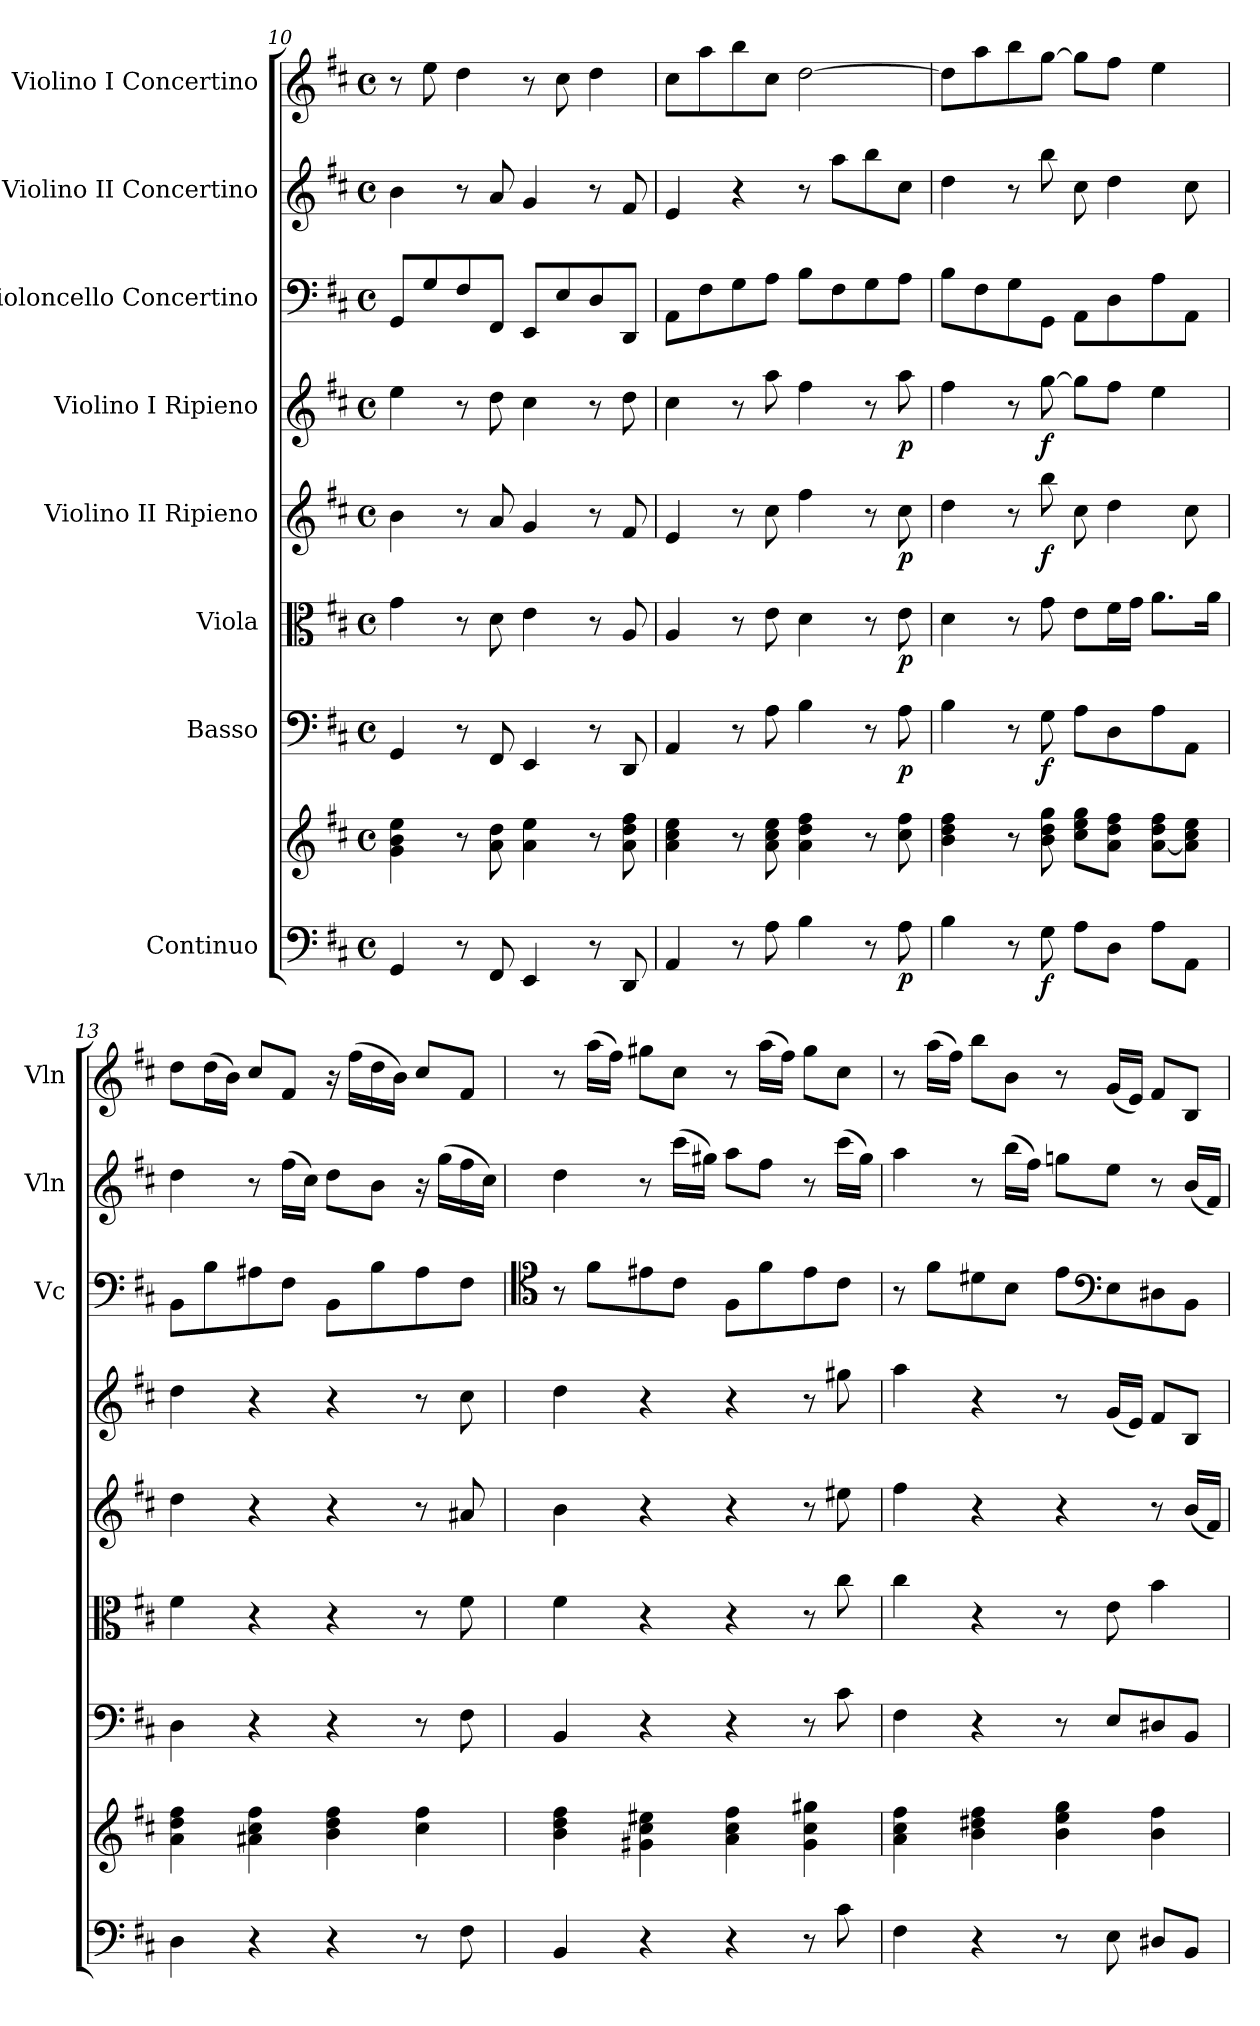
**kern	**kern	**dynam	**kern	**dynam	**kern	**dynam	**kern	**dynam	**kern	**dynam	**kern	**kern	**kern
*part8	*part8	*part8	*part7	*part7	*part6	*part6	*part5	*part5	*part4	*part4	*part3	*part2	*part1
*staff9	*staff8	*staff8/9	*staff7	*staff7	*staff6	*staff6	*staff5	*staff5	*staff4	*staff4	*staff3	*staff2	*staff1
*I"Continuo	*	*	*I"Basso	*	*I"Viola	*	*I"Violino II Ripieno	*	*I"Violino I Ripieno	*	*I"Violoncello Concertino	*I"Violino II Concertino	*I"Violino I Concertino
*	*	*	*	*	*	*	*	*	*	*	*I'Vc	*I'Vln	*I'Vln
*clefF4	*clefG2	*	*clefF4	*	*clefC3	*	*clefG2	*	*clefG2	*	*clefF4	*clefG2	*clefG2
*k[f#c#]	*k[f#c#]	*	*k[f#c#]	*	*k[f#c#]	*	*k[f#c#]	*	*k[f#c#]	*	*k[f#c#]	*k[f#c#]	*k[f#c#]
*M4/4	*M4/4	*	*M4/4	*	*M4/4	*	*M4/4	*	*M4/4	*	*M4/4	*M4/4	*M4/4
*met(c)	*met(c)	*	*met(c)	*	*met(c)	*	*met(c)	*	*met(c)	*	*met(c)	*met(c)	*met(c)
=10	=10	=10	=10	=10	=10	=10	=10	=10	=10	=10	=10	=10	=10
4GG/	4g\ 4b\ 4ee\	.	4GG/	.	4g\	.	4b\	.	4ee\	.	8GG/L	4b\	8r
.	.	.	.	.	.	.	.	.	.	.	8G/	.	8ee\
8r	8r	.	8r	.	8r	.	8r	.	8r	.	8F#/	8r	4dd\
8FF#/	8a\ 8dd\	.	8FF#/	.	8d\	.	8a/	.	8dd\	.	8FF#/J	8a/	.
4EE/	4a\ 4ee\	.	4EE/	.	4e\	.	4g/	.	4cc#\	.	8EE/L	4g/	8r
.	.	.	.	.	.	.	.	.	.	.	8E/	.	8cc#\
8r	8r	.	8r	.	8r	.	8r	.	8r	.	8D/	8r	4dd\
8DD/	8a\ 8dd\ 8ff#\	.	8DD/	.	8A/	.	8f#/	.	8dd\	.	8DD/J	8f#/	.
=11	=11	=11	=11	=11	=11	=11	=11	=11	=11	=11	=11	=11	=11
4AA/	4a\ 4cc#\ 4ee\	.	4AA/	.	4A/	.	4e/	.	4cc#\	.	8AA\L	4e/	8cc#\L
.	.	.	.	.	.	.	.	.	.	.	8F#\	.	8aa\
8r	8r	.	8r	.	8r	.	8r	.	8r	.	8G\	4r	8bb\
8A\	8a\ 8cc#\ 8ee\	.	8A\	.	8e\	.	8cc#\	.	8aa\	.	8A\J	.	8cc#\J
4B\	4a\ 4dd\ 4ff#\	.	4B\	.	4d\	.	4ff#\	.	4ff#\	.	8B\L	8r	[2dd\
.	.	.	.	.	.	.	.	.	.	.	8F#\	8aa\L	.
8r	8r	.	8r	.	8r	.	8r	.	8r	.	8G\	8bb\	.
!	!	!LO:DY:b=2	!	!LO:DY:b	!	!LO:DY:b	!	!LO:DY:b	!	!LO:DY:b	!	!	!
8A\	8cc#\ 8ff#\	p	8A\	p	8e\	p	8cc#\	p	8aa\	p	8A\J	8cc#\J	.
=12	=12	=12	=12	=12	=12	=12	=12	=12	=12	=12	=12	=12	=12
4B\	4b\ 4dd\ 4ff#\	.	4B\	.	4d\	.	4dd\	.	4ff#\	.	8B\L	4dd\	8dd\L]
.	.	.	.	.	.	.	.	.	.	.	8F#\	.	8aa\
8r	8r	.	8r	.	8r	.	8r	.	8r	.	8G\	8r	8bb\
!	!	!LO:DY:b=2	!	!LO:DY:b	!	!	!	!LO:DY:b	!	!LO:DY:b	!	!	!
8G\	8b\ 8dd\ 8gg\	f	8G\	f	8g\	.	8bb\	f	[8gg\	f	8GG\J	8bb\	[8gg\J
8A\L	8cc#\ 8ee\ 8gg\L	.	8A\L	.	8e\L	.	8cc#\	.	8gg\L]	.	8AA\L	8cc#\	8gg\L]
8D\J	8a\ 8dd\ 8ff#\J	.	8D\	.	16f#\L	.	4dd\	.	8ff#\J	.	8D\	4dd\	8ff#\J
.	.	.	.	.	16g\JJ	.	.	.	.	.	.	.	.
8A\L	[8a\ 8dd\ 8ff#\L	.	8A\	.	8.a\L	.	.	.	4ee\	.	8A\	.	4ee\
8AA\J	8a]\ 8cc#\ 8ee\J	.	8AA\J	.	.	.	8cc#\	.	.	.	8AA\J	8cc#\	.
.	.	.	.	.	16a\Jk	.	.	.	.	.	.	.	.
=13	=13	=13	=13	=13	=13	=13	=13	=13	=13	=13	=13	=13	=13
4D\	4a\ 4dd\ 4ff#\	.	4D\	.	4f#\	.	4dd\	.	4dd\	.	8BB\L	4dd\	8dd\L
.	.	.	.	.	.	.	.	.	.	.	8B\	.	(>16dd\L
.	.	.	.	.	.	.	.	.	.	.	.	.	16b\JJ)
4r	4a#X\ 4cc#\ 4ff#\	.	4r	.	4r	.	4r	.	4r	.	8A#X\	8r	8cc#/L
.	.	.	.	.	.	.	.	.	.	.	8F#\J	(>16ff#\LL	8f#/J
.	.	.	.	.	.	.	.	.	.	.	.	16cc#\JJ)	.
4r	4b\ 4dd\ 4ff#\	.	4r	.	4r	.	4r	.	4r	.	8BB\L	8dd\L	16r
.	.	.	.	.	.	.	.	.	.	.	.	.	(>16ff#\LL
.	.	.	.	.	.	.	.	.	.	.	8B\	8b\J	16dd\
.	.	.	.	.	.	.	.	.	.	.	.	.	16b\JJ)
8r	4cc#\ 4ff#\	.	8r	.	8r	.	8r	.	8r	.	8A#\	16r	8cc#/L
.	.	.	.	.	.	.	.	.	.	.	.	(>16gg\LL	.
8F#\	.	.	8F#\	.	8f#\	.	8a#X/	.	8cc#\	.	8F#\J	16ff#\	8f#/J
.	.	.	.	.	.	.	.	.	.	.	.	16cc#\JJ)	.
=14	=14	=14	=14	=14	=14	=14	=14	=14	=14	=14	=14	=14	=14
*	*	*	*	*	*	*	*	*	*	*	*clefC4	*	*
4BB/	4b\ 4dd\ 4ff#\	.	4BB/	.	4f#\	.	4b\	.	4dd\	.	8r	4dd\	8r
.	.	.	.	.	.	.	.	.	.	.	8f#\L	.	(>16aa\LL
.	.	.	.	.	.	.	.	.	.	.	.	.	16ff#\JJ)
4r	4g#X\ 4cc#\ 4ee#X\	.	4r	.	4r	.	4r	.	4r	.	8e#X\	8r	8gg#X\L
.	.	.	.	.	.	.	.	.	.	.	8c#\J	(>16ccc#\LL	8cc#\J
.	.	.	.	.	.	.	.	.	.	.	.	16gg#X\JJ)	.
4r	4a\ 4cc#\ 4ff#\	.	4r	.	4r	.	4r	.	4r	.	8F#\L	8aa\L	8r
.	.	.	.	.	.	.	.	.	.	.	8f#\	8ff#\J	(>16aa\LL
.	.	.	.	.	.	.	.	.	.	.	.	.	16ff#\JJ)
8r	4g#\ 4cc#\ 4gg#X\	.	8r	.	8r	.	8r	.	8r	.	8e#\	8r	8gg#\L
8c#\	.	.	8c#\	.	8cc#\	.	8ee#X\	.	8gg#X\	.	8c#\J	(>16ccc#\LL	8cc#\J
.	.	.	.	.	.	.	.	.	.	.	.	16gg#\JJ)	.
!!LO:PB:g=z
=15	=15	=15	=15	=15	=15	=15	=15	=15	=15	=15	=15	=15	=15
4F#\	4a\ 4cc#\ 4ff#\	.	4F#\	.	4cc#\	.	4ff#\	.	4aa\	.	8r	4aa\	8r
.	.	.	.	.	.	.	.	.	.	.	8f#\L	.	(>16aa\LL
.	.	.	.	.	.	.	.	.	.	.	.	.	16ff#\JJ)
4r	4b\ 4dd#X\ 4ff#\	.	4r	.	4r	.	4r	.	4r	.	8d#X\	8r	8bb\L
.	.	.	.	.	.	.	.	.	.	.	8B\J	(>16bb\LL	8b\J
.	.	.	.	.	.	.	.	.	.	.	.	16ff#\JJ)	.
8r	4b\ 4ee\ 4gg\	.	8r	.	8r	.	4r	.	8r	.	8e\L	8ggn\L	8r
*	*	*	*	*	*	*	*	*	*	*	*clefF4	*	*
8E\	.	.	8E/L	.	8e\	.	.	.	(<16g/LL	.	8E\	8ee\J	(<16g/LL
.	.	.	.	.	.	.	.	.	16e/JJ)	.	.	.	16e/JJ)
8D#X/L	4b\ 4ff#\	.	8D#X/	.	4b\	.	8r	.	8f#/L	.	8D#X\	8r	8f#/L
8BB/J	.	.	8BB/J	.	.	.	(<16b/LL	.	8B/J	.	8BB\J	(<16b/LL	8B/J
.	.	.	.	.	.	.	16f#/JJ)	.	.	.	.	16f#/JJ)	.
=	=	=	=	=	=	=	=	=	=	=	=	=	=
*-	*-	*-	*-	*-	*-	*-	*-	*-	*-	*-	*-	*-	*-
